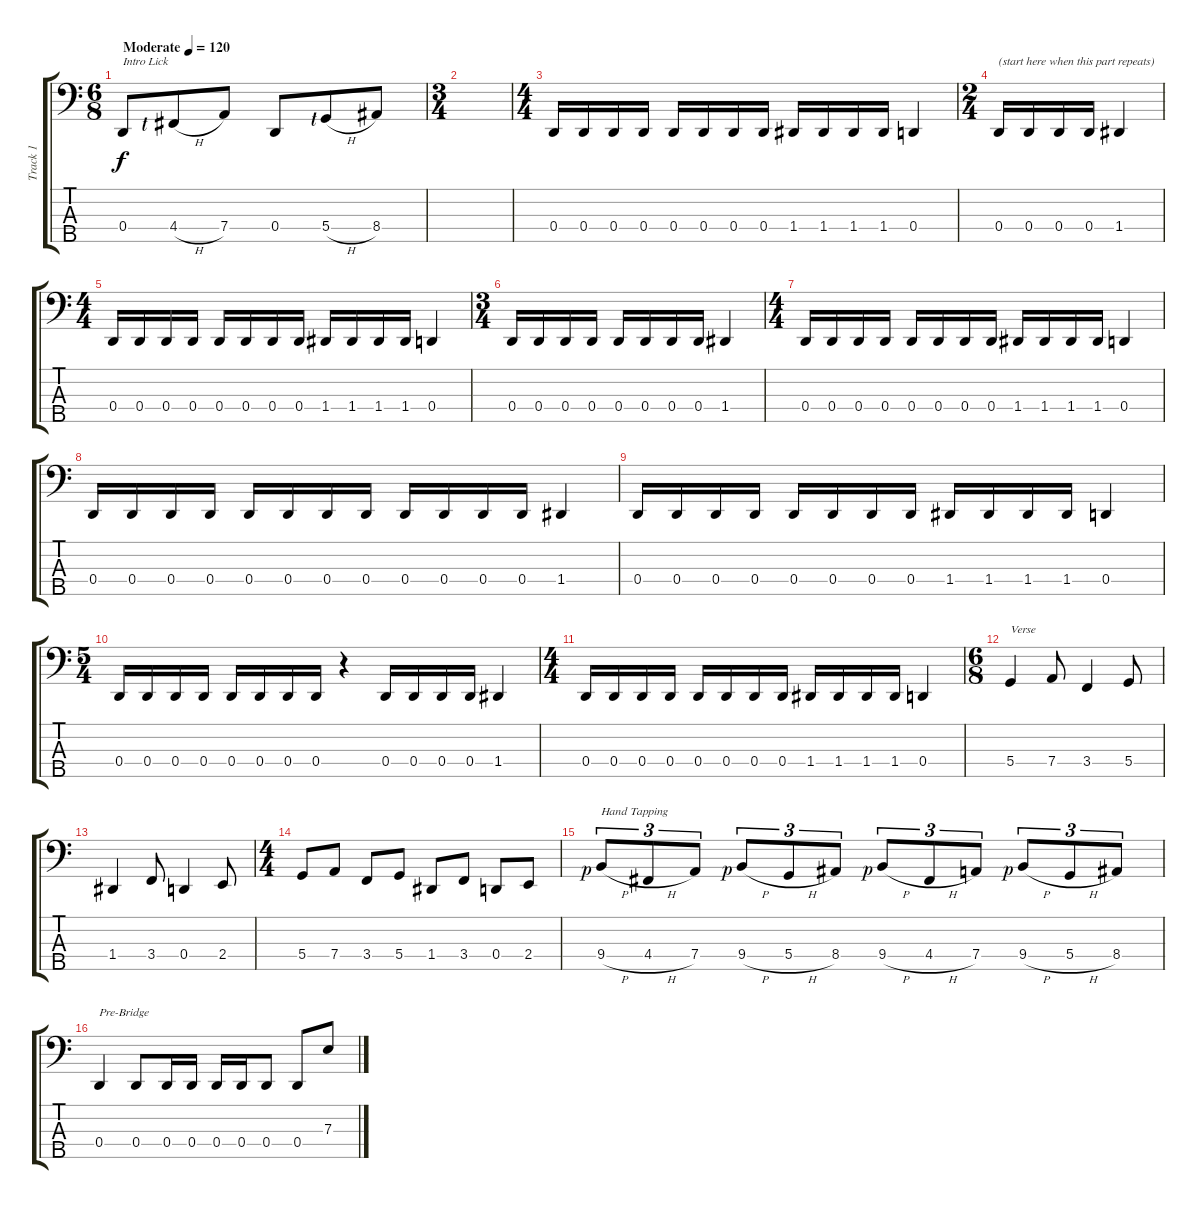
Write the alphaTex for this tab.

\track ("Track 1" "Track 1") {instrument acousticguitarsteel}
\staff {score tabs}
\tuning (G2 D2 A1 D1 B0) {hide}
\ts (6 8)
\tempo (120 "Moderate")
\clef f4
\ks c
0.4.8{txt "Intro Lick" dy f instrument acousticguitarsteel} 4.4{h lf 1}.8 7.4.8 0.4.8 5.4{h lf 1}.8 8.4.8 |
\ts (3 4)
|
\ts (4 4)
0.4.16 0.4.16 0.4.16 0.4.16 0.4.16 0.4.16 0.4.16 0.4.16 1.4.16 1.4.16 1.4.16 1.4.16 0.4.4 |
\ts (2 4)
0.4.16{txt "(start here when this part repeats)"} 0.4.16 0.4.16 0.4.16 1.4.4 |
\ts (4 4)
0.4.16 0.4.16 0.4.16 0.4.16 0.4.16 0.4.16 0.4.16 0.4.16 1.4.16 1.4.16 1.4.16 1.4.16 0.4.4 |
\ts (3 4)
0.4.16 0.4.16 0.4.16 0.4.16 0.4.16 0.4.16 0.4.16 0.4.16 1.4.4 |
\ts (4 4)
0.4.16 0.4.16 0.4.16 0.4.16 0.4.16 0.4.16 0.4.16 0.4.16 1.4.16 1.4.16 1.4.16 1.4.16 0.4.4 |
0.4.16 0.4.16 0.4.16 0.4.16 0.4.16 0.4.16 0.4.16 0.4.16 0.4.16 0.4.16 0.4.16 0.4.16 1.4.4 |
0.4.16 0.4.16 0.4.16 0.4.16 0.4.16 0.4.16 0.4.16 0.4.16 1.4.16 1.4.16 1.4.16 1.4.16 0.4.4 |
\ts (5 4)
0.4.16 0.4.16 0.4.16 0.4.16 0.4.16 0.4.16 0.4.16 0.4.16 r.4 0.4.16 0.4.16 0.4.16 0.4.16 1.4.4 |
\ts (4 4)
0.4.16 0.4.16 0.4.16 0.4.16 0.4.16 0.4.16 0.4.16 0.4.16 1.4.16 1.4.16 1.4.16 1.4.16 0.4.4 |
\ts (6 8)
5.4.4{txt "Verse"} 7.4.8 3.4.4 5.4.8 |
1.4.4 3.4.8 0.4.4 2.4.8 |
\ts (4 4)
5.4.8 7.4.8 3.4.8 5.4.8 1.4.8 3.4.8 0.4.8 2.4.8 |
9.4{h rf 1}.8{tu (3 2) txt "Hand Tapping"} 4.4{h}.8{tu (3 2)} 7.4.8{tu (3 2)} 9.4{h rf 1}.8{tu (3 2)} 5.4{h}.8{tu (3 2)} 8.4.8{tu (3 2)} 9.4{h rf 1}.8{tu (3 2)} 4.4{h}.8{tu (3 2)} 7.4.8{tu (3 2)} 9.4{h rf 1}.8{tu (3 2)} 5.4{h}.8{tu (3 2)} 8.4.8{tu (3 2)} |
0.4.4{txt "Pre-Bridge"} 0.4.8 0.4.16 0.4.16 0.4.16 0.4.16 0.4.8 0.4.8 7.3.8
